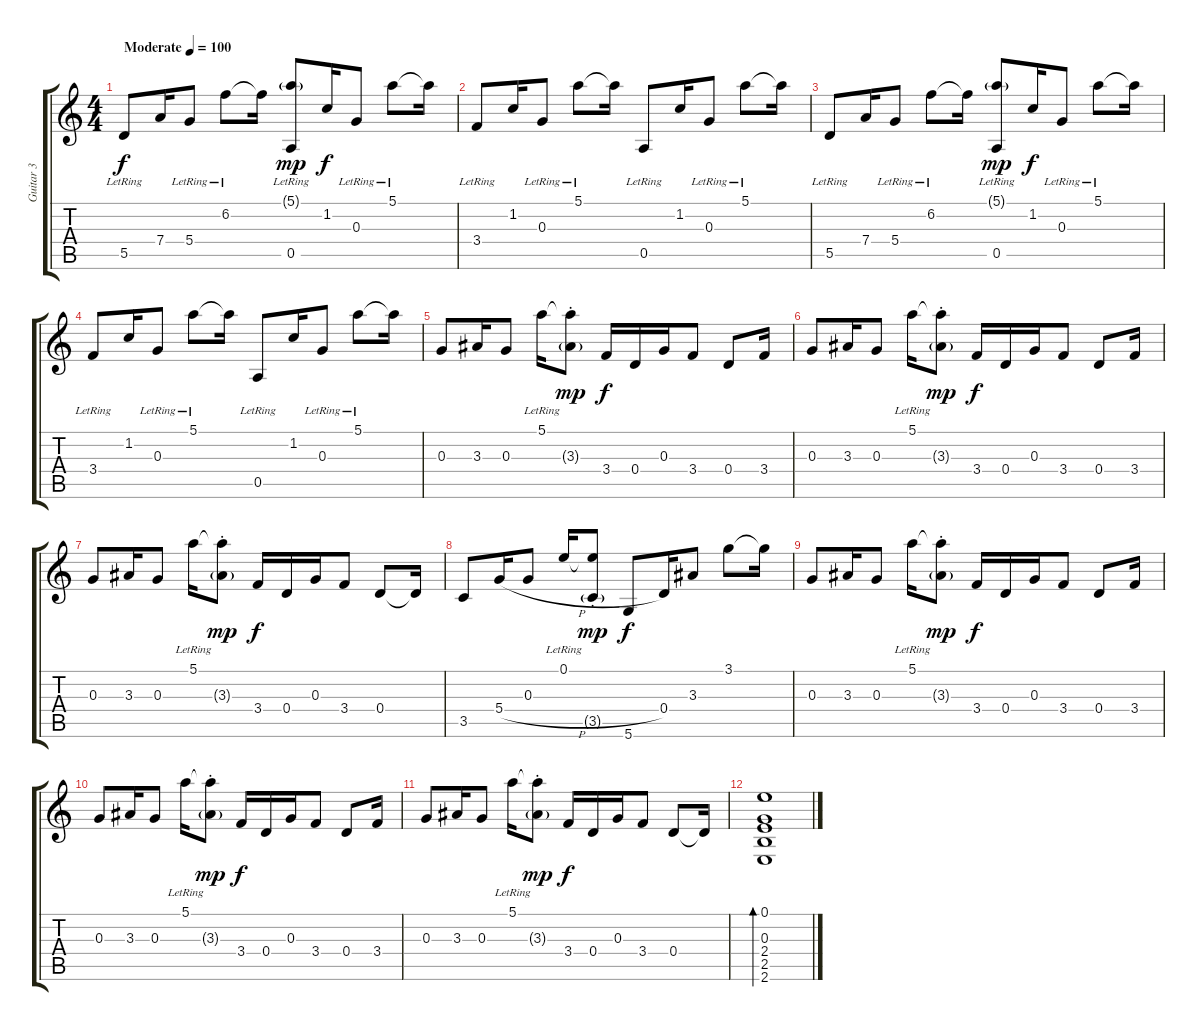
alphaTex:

\track ("Guitar 3" "Guitar 3") {instrument acousticguitarsteel}
\staff {score tabs}
\tuning (E4 B3 G3 D3 A2 D2) {hide}
\ts (4 4)
\tempo (100 "Moderate")
\clef g2
\ks c
5.5{lr}.8{dy f instrument acousticguitarsteel} 7.4.16 5.4{lr}.8 6.2{lr}.8 6.2{t}.16 (5.1{g lr} 0.5{lr}).8{dy mp} 1.2.16{dy f} 0.3{lr}.8 5.1{lr}.8 5.1{t}.16 |
3.4{lr}.8 1.2.16 0.3{lr}.8 5.1{lr}.8 5.1{t}.16 0.5{lr}.8 1.2.16 0.3{lr}.8 5.1{lr}.8 5.1{t}.16 |
5.5{lr}.8 7.4.16 5.4{lr}.8 6.2{lr}.8 6.2{t}.16 (5.1{g lr} 0.5{lr}).8{dy mp} 1.2.16{dy f} 0.3{lr}.8 5.1{lr}.8 5.1{t}.16 |
3.4{lr}.8 1.2.16 0.3{lr}.8 5.1{lr}.8 5.1{t}.16 0.5{lr}.8 1.2.16 0.3{lr}.8 5.1{lr}.8 5.1{t}.16 |
0.3.8 3.3.16 0.3.8 5.1{lr}.16 (5.1{t} 3.3{g st}).8{dy mp} 3.4.16{dy f} 0.4.16 0.3.16 3.4.8 0.4.8 3.4.16 |
0.3.8 3.3.16 0.3.8 5.1{lr}.16 (5.1{t} 3.3{g st}).8{dy mp} 3.4.16{dy f} 0.4.16 0.3.16 3.4.8 0.4.8 3.4.16 |
0.3.8 3.3.16 0.3.8 5.1{lr}.16 (5.1{t} 3.3{g st}).8{dy mp} 3.4.16{dy f} 0.4.16 0.3.16 3.4.8 0.4.8 0.4{t}.16 |
3.5.8 5.4{h}.16 0.3.8 0.1{lr}.16 (0.1{t} 3.5{g st}).8{dy mp} 5.6.8{dy f} 0.4.16 3.3.8 3.1.8 3.1{t}.16 |
0.3.8 3.3.16 0.3.8 5.1{lr}.16 (5.1{t} 3.3{g st}).8{dy mp} 3.4.16{dy f} 0.4.16 0.3.16 3.4.8 0.4.8 3.4.16 |
0.3.8 3.3.16 0.3.8 5.1{lr}.16 (5.1{t} 3.3{g st}).8{dy mp} 3.4.16{dy f} 0.4.16 0.3.16 3.4.8 0.4.8 3.4.16 |
0.3.8 3.3.16 0.3.8 5.1{lr}.16 (5.1{t} 3.3{g st}).8{dy mp} 3.4.16{dy f} 0.4.16 0.3.16 3.4.8 0.4.8 0.4{t}.16 |
(0.1 0.3 2.4 2.5 2.6).1{bd 60}
